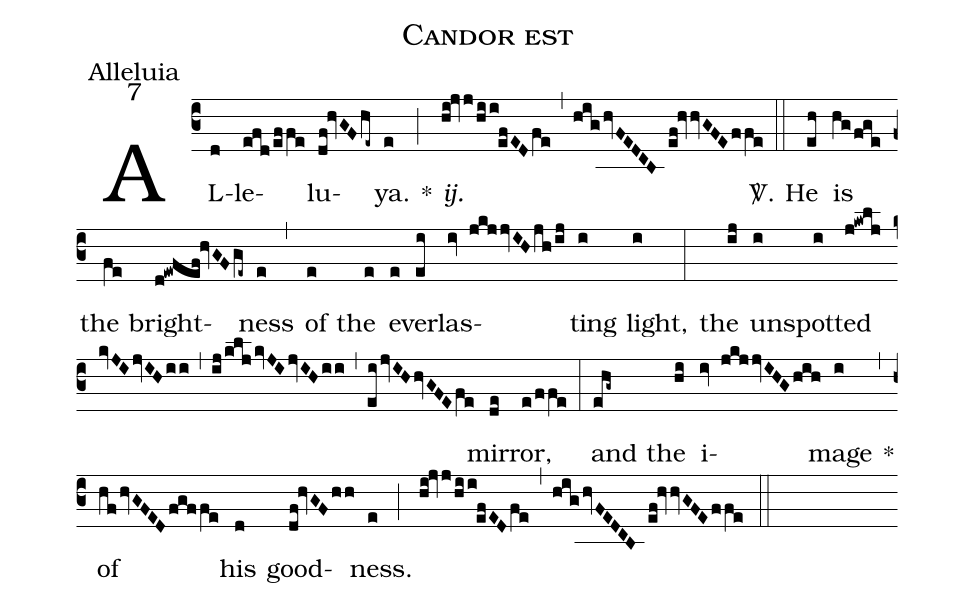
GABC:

name:Candor est;
office-part:Alleluia;
mode:7;
%%
(c3) AL(d)le(efd/effe)lu(df!hvGF/he~)ya.(e) *(;) <i>ij.</i>(hi!jvj/hii!efEDfe) (,) (hig/hvFEDCB ef!hvvGFE/ffe) <sp>V/</sp>.(::) He(eh) is(hg/fge) the(fe) bright(d!ewfef!hvGF/ge~)ness(e) (,) of(e) the(e) e(e)ver(ei)las(iv jkjjvIH/jh/ij)ting(i) light,(i) (:) the(ij) un(i)spot(i)ted(j!kwlj/kvJI/jvIHii) (,) (ij/klj/kvJI/jvIHii) (,) (ei/jvIH/hvGFE/fe) mir(de)ror,(e/ffe) (:) and(ehg~) the(hi) i(iv jkjjvIHG/hih)mage(i) *(,) of(hf/hvGFED/fgffe) his(d) good(df!hvGFhh)ness.(e) (;) (hi!jvj/hii!efED/fe) (,) (hig/hvFEDCB ef!hvvGFEffe) (::)
